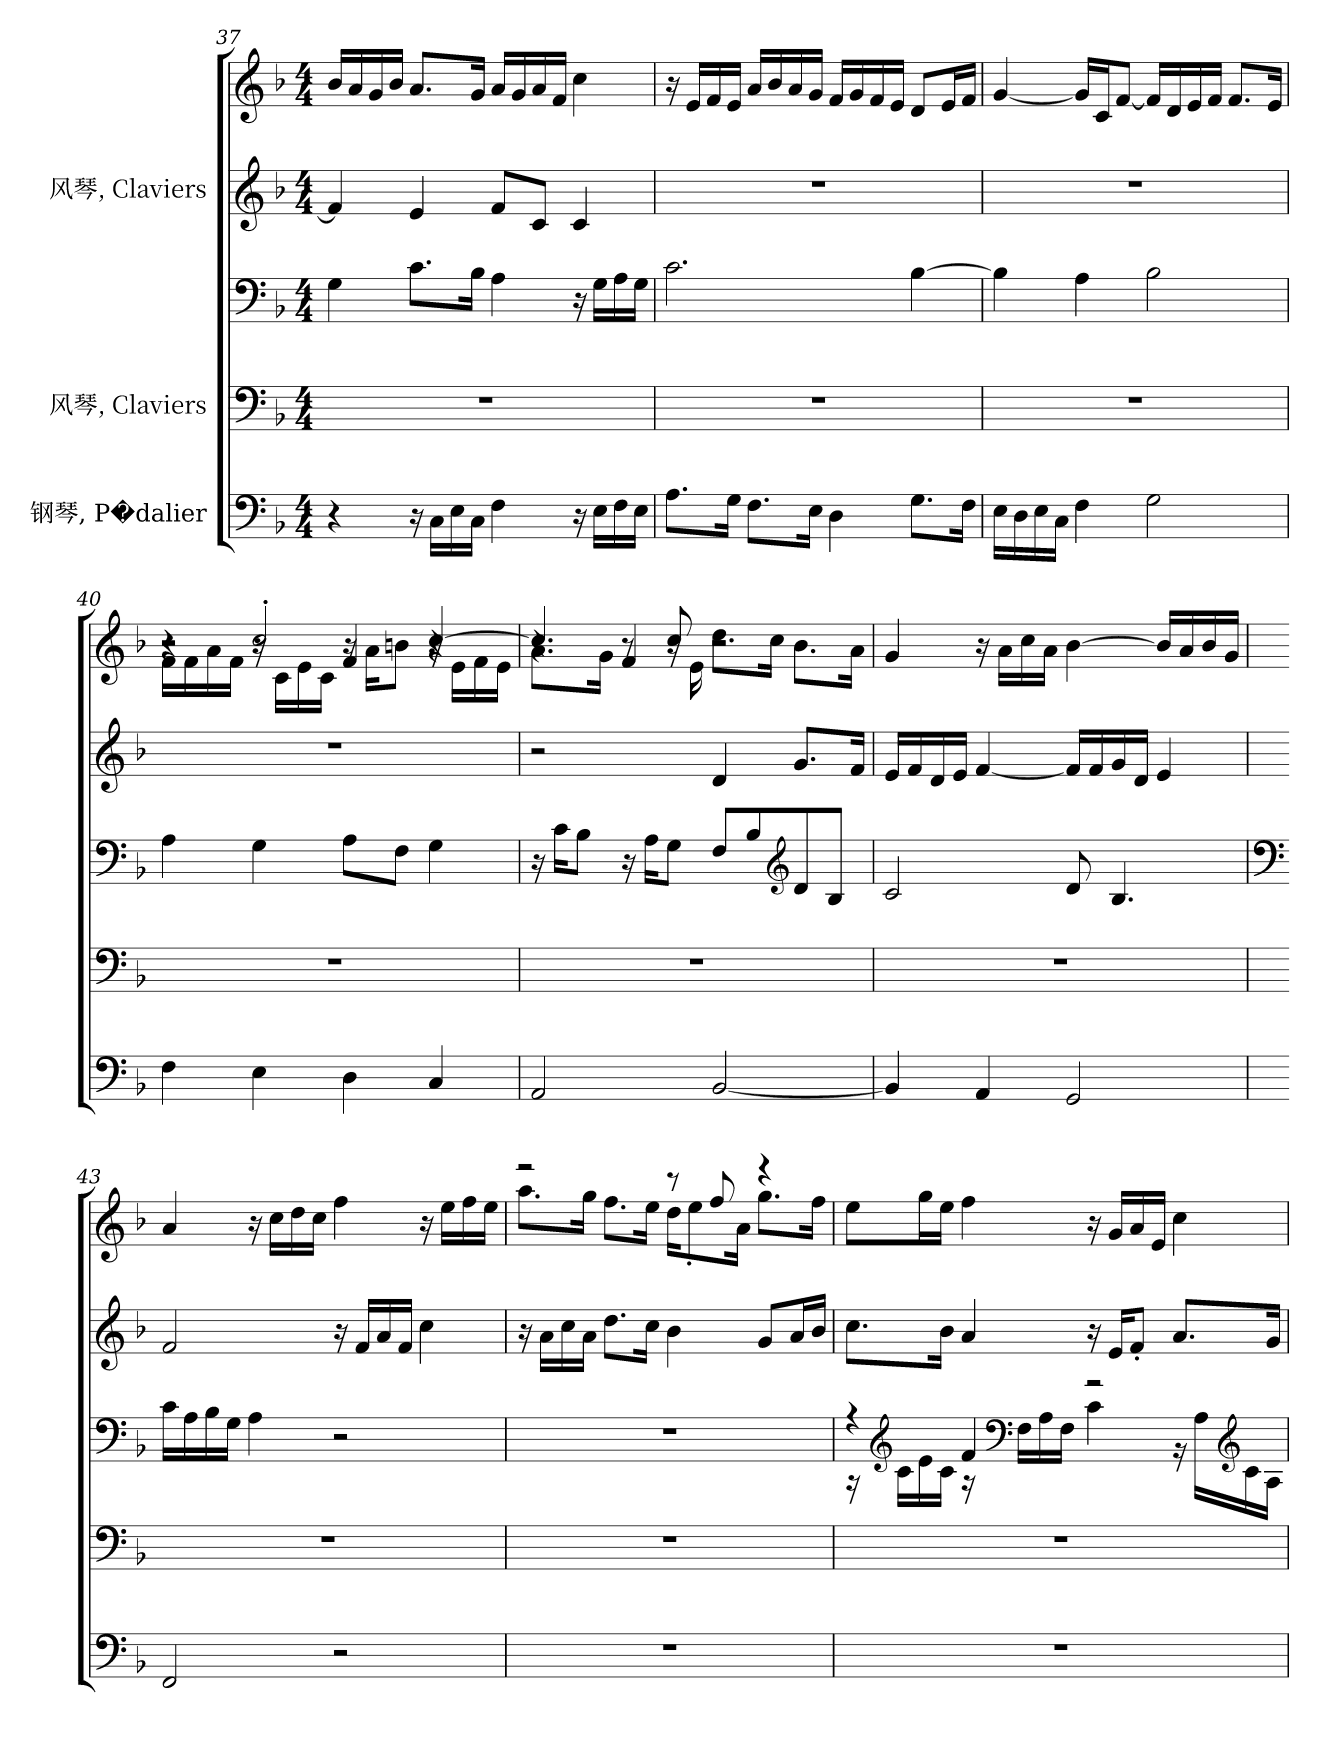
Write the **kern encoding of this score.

**kern	**kern	**kern	**kern	**kern
*part3	*part2	*part2	*part1	*part1
*staff5	*staff4	*staff3	*staff2	*staff1
*I"钢琴, P�dalier	*I"风琴, Claviers	*	*I"风琴, Claviers	*
*clefF4	*clefF4	*clefF4	*clefG2	*clefG2
*k[b-]	*k[b-]	*k[b-]	*k[b-]	*k[b-]
*M4/4	*M4/4	*M4/4	*M4/4	*M4/4
=37	=37	=37	=37	=37
4r	1r	4G\	4f/]	16b-/LL
.	.	.	.	16a/
.	.	.	.	16g/
.	.	.	.	16b-/JJ
16r	.	8.c\L	4e/	8.a/L
16C\LL	.	.	.	.
16E\	.	.	.	.
16C\JJ	.	16B-\Jk	.	16g/Jk
4F\	.	4A\	8f/L	16a/LL
.	.	.	.	16g/
.	.	.	8c/J	16a/
.	.	.	.	16f/JJ
16r	.	16r	4c/	4cc\
16E\LL	.	16G\LL	.	.
16F\	.	16A\	.	.
16E\JJ	.	16G\JJ	.	.
!!LO:LB:g=z
=38	=38	=38	=38	=38
8.A\L	1r	2.c\	1r	16r
.	.	.	.	16e/LL
.	.	.	.	16f/
16G\Jk	.	.	.	16e/JJ
8.F\L	.	.	.	16a/LL
.	.	.	.	16b-/
.	.	.	.	16a/
16E\Jk	.	.	.	16g/JJ
4D\	.	.	.	16f/LL
.	.	.	.	16g/
.	.	.	.	16f/
.	.	.	.	16e/JJ
8.G\L	.	[4B-\	.	8d/L
.	.	.	.	16e/L
16F\Jk	.	.	.	16f/JJ
=39	=39	=39	=39	=39
16E\LL	1r	4B-\]	1r	[4g/
16D\	.	.	.	.
16E\	.	.	.	.
16C\JJ	.	.	.	.
4F\	.	4A\	.	16g/LL]
.	.	.	.	16c/J
.	.	.	.	[8f/J
2G\	.	2B-\	.	16f/LL]
.	.	.	.	16d/
.	.	.	.	16e/
.	.	.	.	16f/JJ
.	.	.	.	8.f/L
.	.	.	.	16e/Jk
=40	=40	=40	=40	=40
*	*	*	*	*^
*	*	*	*	*	*^
4F\	1r	4A\	1r	4r	16f\LL	2r
.	.	.	.	.	16f\	.
.	.	.	.	.	16a\	.
.	.	.	.	.	16f\JJ	.
4E\	.	4G\	.	2cc'/	16r	.
.	.	.	.	.	16c\LL	.
.	.	.	.	.	16e\	.
.	.	.	.	.	16c\JJ	.
4D\	.	8A\L	.	.	16r	4f/
.	.	.	.	.	16a\KL	.
.	.	8F\J	.	.	8bn\J	.
4C/	.	4G\	.	[4cc/	16r	4r
.	.	.	.	.	16e\LL	.
.	.	.	.	.	16f\	.
.	.	.	.	.	16e\JJ	.
!!LO:PB:g=z	!!	!!
=41	=41	=41	=41	=41	=41	=41
2AA/	1r	16r	2r	4.cc/]	8.a\L	4r
.	.	16c\KL	.	.	.	.
.	.	8B-\J	.	.	.	.
.	.	.	.	.	16g\Jk	.
.	.	16r	.	.	8r	4f/
.	.	16A\KL	.	.	.	.
.	.	8G\J	.	8cc/	16r	.
.	.	.	.	.	16e\	.
[2BB-/	.	8F/L	4d/	2r	8.dd\L	2r
.	.	8B-/	.	.	.	.
.	.	.	.	.	16cc\Jk	.
*	*	*clefG2	*	*	*	*
.	.	8d/	8.g/L	.	8.b-\L	.
.	.	8B-/J	.	.	.	.
.	.	.	16f/Jk	.	16a\Jk	.
*	*	*	*	*v	*v	*v
=42	=42	=42	=42	=42
4BB-/]	1r	2c/	16e/LL	4g/
.	.	.	16f/	.
.	.	.	16d/	.
.	.	.	16e/JJ	.
4AA/	.	.	[4f/	16r
.	.	.	.	16a\LL
.	.	.	.	16cc\
.	.	.	.	16a\JJ
2GG/	.	8d/	16f/LL]	[4b-\
.	.	.	16f/	.
.	.	4.B-/	16g/	.
.	.	.	16d/JJ	.
.	.	.	4e/	16b-/LL]
.	.	.	.	16a/
.	.	.	.	16b-/
.	.	.	.	16g/JJ
!!LO:LB:g=z
=43	=43	=43	=43	=43
*	*	*clefF4	*	*
2FF/	1r	16c\LL	2f/	4a/
.	.	16A\	.	.
.	.	16B-\	.	.
.	.	16G\JJ	.	.
.	.	4A\	.	16r
.	.	.	.	16cc\LL
.	.	.	.	16dd\
.	.	.	.	16cc\JJ
2r	.	2r	16r	4ff\
.	.	.	16f/LL	.
.	.	.	16a/	.
.	.	.	16f/JJ	.
.	.	.	4cc\	16r
.	.	.	.	16ee\LL
.	.	.	.	16ff\
.	.	.	.	16ee\JJ
=44	=44	=44	=44	=44
*	*	*	*	*^
1r	1r	1r	16r	2r	8.aa\L
.	.	.	16a\LL	.	.
.	.	.	16cc\	.	.
.	.	.	16a\JJ	.	16gg\Jk
.	.	.	8.dd\L	.	8.ff\L
.	.	.	16cc\Jk	.	16ee\Jk
.	.	.	4b-\	8r	16dd\KL
.	.	.	.	.	8ee'\
.	.	.	.	8ff/	.
.	.	.	.	.	16a\Jk
.	.	.	8g/L	4r	8.gg\L
.	.	.	16a/L	.	.
.	.	.	16b-/JJ	.	16ff\Jk
*	*	*	*	*v	*v
!!LO:PB:g=z
=45	=45	=45	=45	=45
*	*	*^	*	*
1r	1r	4r	16r	8.cc\L	8ee\L
*	*	*clefG2	*	*	*
.	.	.	16c\LL	.	.
.	.	.	16e\	.	16gg\L
.	.	.	16c\JJ	16b-\Jk	16ee\JJ
.	.	4f/	16r	4a/	4ff\
*	*	*clefF4	*	*	*
.	.	.	16F\LL	.	.
.	.	.	16A\	.	.
.	.	.	16F\JJ	.	.
.	.	2r	4c\	16r	16r
.	.	.	.	16e/KL	16g/LL
.	.	.	.	8f'/J	16a/
.	.	.	.	.	16e/JJ
.	.	.	16r	8.a/L	4cc\
.	.	.	16A\LL	.	.
*	*	*clefG2	*	*	*
.	.	.	16c\	.	.
.	.	.	16A\JJ	16g/Jk	.
*	*	*v	*v	*	*
=	=	=	=	=
*-	*-	*-	*-	*-
